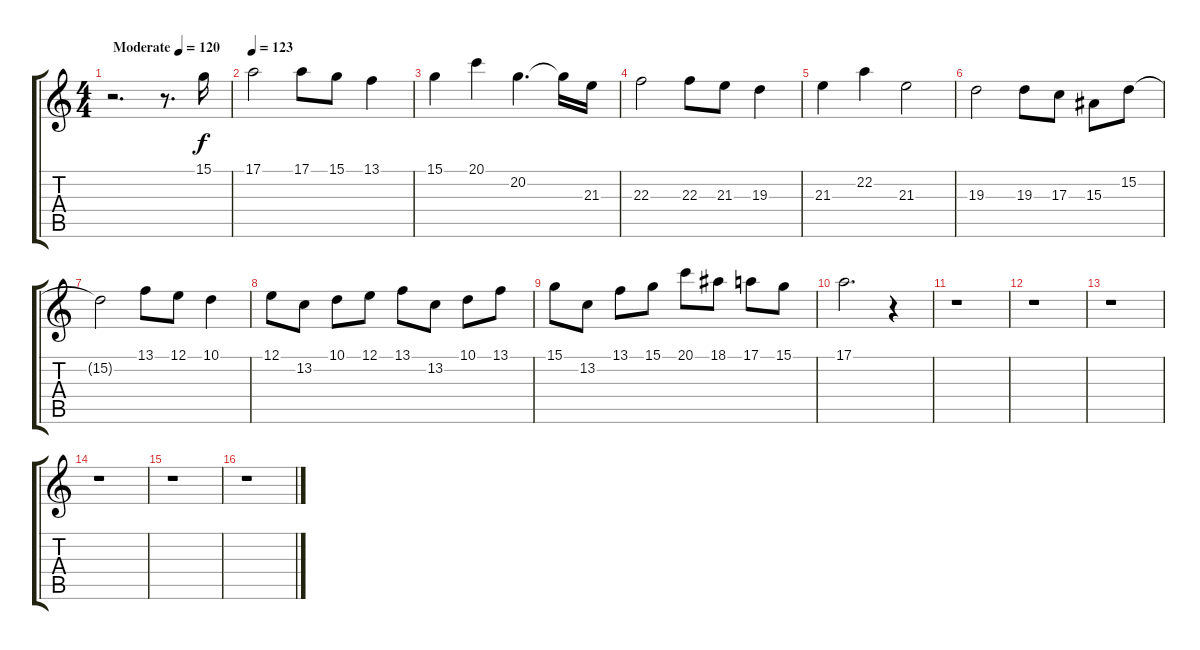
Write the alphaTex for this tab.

\track "" {instrument acousticgrandpiano}
\staff {score tabs}
\tuning (E4 B3 G3 D3 A2 E2) {hide}
\ts (4 4)
\tempo (120 "Moderate")
\clef g2
\ks c
r.2{d dy f instrument acousticgrandpiano} r.8{d} 15.1.16 |
\tempo 123
17.1.2 17.1.8 15.1.8 13.1.4 |
15.1.4 20.1.4 20.2.4{d} 20.2{t}.16 21.3.16 |
22.3.2 22.3.8 21.3.8 19.3.4 |
21.3.4 22.2.4 21.3.2 |
19.3.2 19.3.8 17.3.8 15.3.8 15.2.8 |
15.2{t}.2 13.1.8 12.1.8 10.1.4 |
12.1.8 13.2.8 10.1.8 12.1.8 13.1.8 13.2.8 10.1.8 13.1.8 |
15.1.8 13.2.8 13.1.8 15.1.8 20.1.8 18.1.8 17.1.8 15.1.8 |
17.1.2{d} r.4 |
r.1 |
r.1 |
r.1 |
r.1 |
r.1 |
r.1
